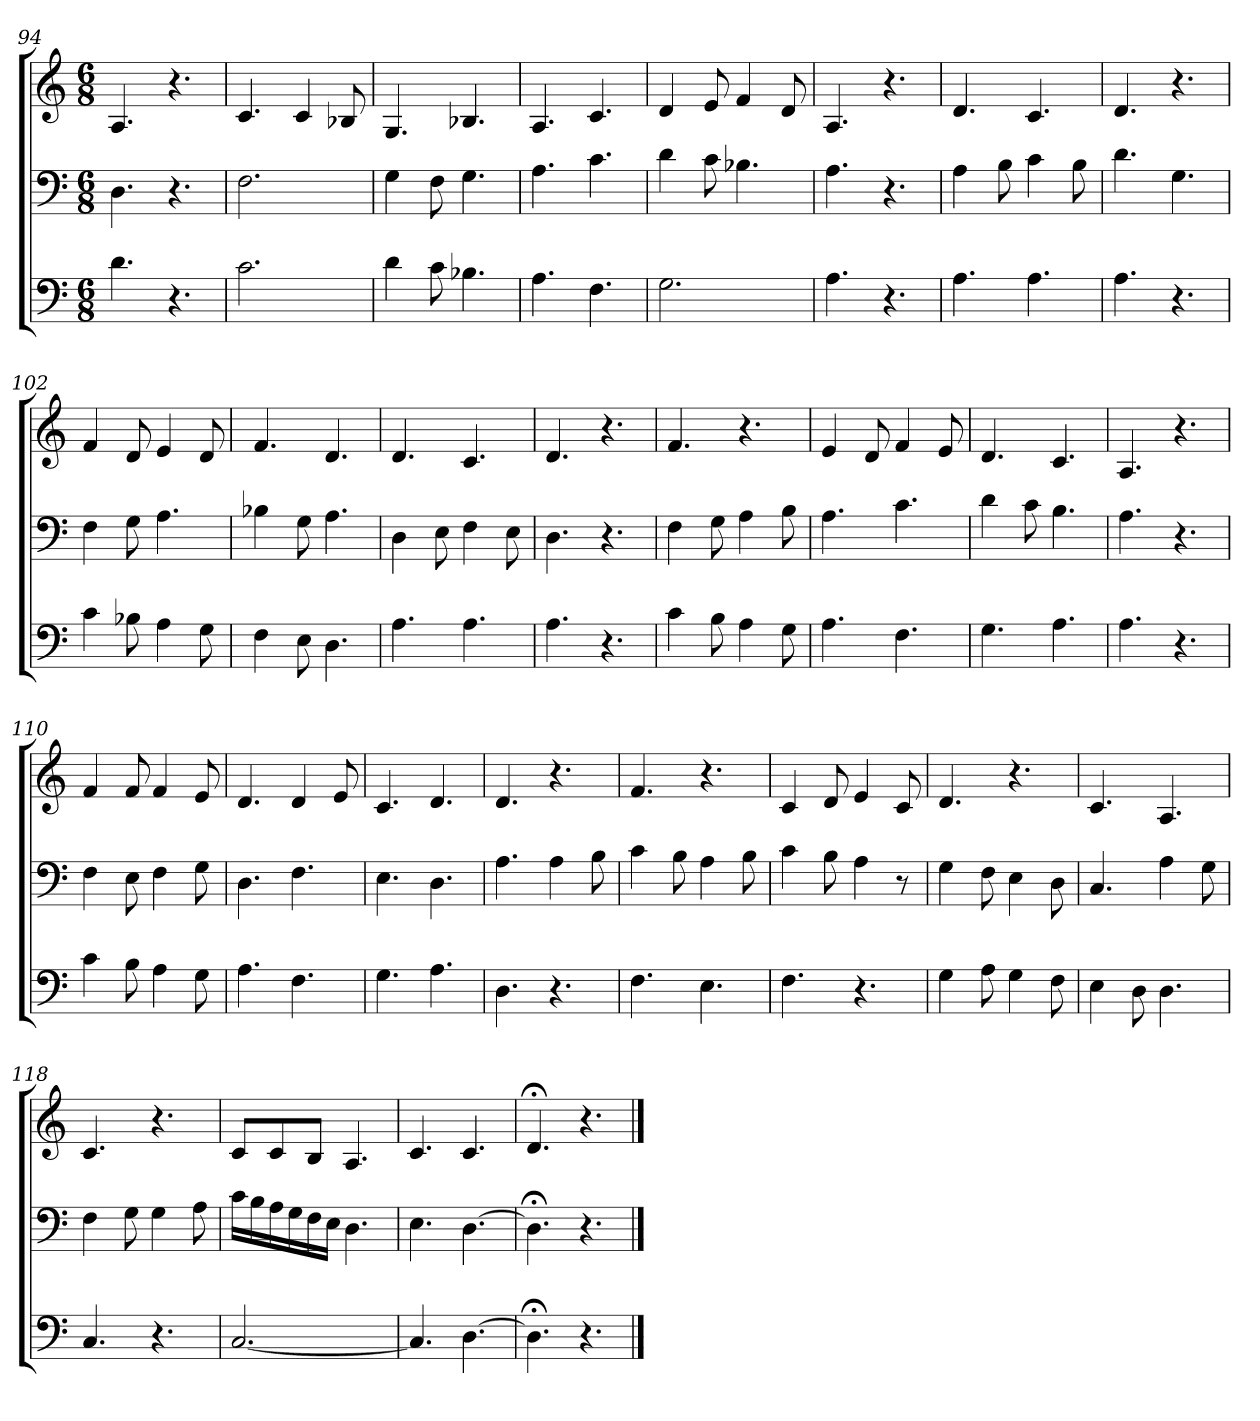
**kern	**kern	**kern
*part3	*part2	*part1
*staff3	*staff2	*staff1
*M6/8	*M6/8	*M6/8
=94	=94	=94
4.d	4.D	4.A
4.r	4.r	4.r
=95	=95	=95
2.c	2.F	4.c
.	.	4c
.	.	8B-X
=96	=96	=96
4d	4G	4.G
8c	8F	.
4.B-X	4.G	4.B-X
=97	=97	=97
4.A	4.A	4.A
4.F	4.c	4.c
=98	=98	=98
2.G	4d	4d
.	8c	8e
.	4.B-X	4f
.	.	8d
=99	=99	=99
4.A	4.A	4.A
4.r	4.r	4.r
=100	=100	=100
4.A	4A	4.d
.	8B	.
4.A	4c	4.c
.	8B	.
=101	=101	=101
4.A	4.d	4.d
4.r	4.G	4.r
=102	=102	=102
4c	4F	4f
8B-X	8G	8d
4A	4.A	4e
8G	.	8d
=103	=103	=103
4F	4B-X	4.f
8E	8G	.
4.D	4.A	4.d
=104	=104	=104
4.A	4D	4.d
.	8E	.
4.A	4F	4.c
.	8E	.
=105	=105	=105
4.A	4.D	4.d
4.r	4.r	4.r
=106	=106	=106
4c	4F	4.f
8B	8G	.
4A	4A	4.r
8G	8B	.
=107	=107	=107
4.A	4.A	4e
.	.	8d
4.F	4.c	4f
.	.	8e
=108	=108	=108
4.G	4d	4.d
.	8c	.
4.A	4.B	4.c
=109	=109	=109
4.A	4.A	4.A
4.r	4.r	4.r
=110	=110	=110
4c	4F	4f
8B	8E	8f
4A	4F	4f
8G	8G	8e
=111	=111	=111
4.A	4.D	4.d
4.F	4.F	4d
.	.	8e
=112	=112	=112
4.G	4.E	4.c
4.A	4.D	4.d
=113	=113	=113
4.D	4.A	4.d
4.r	4A	4.r
.	8B	.
=114	=114	=114
4.F	4c	4.f
.	8B	.
4.E	4A	4.r
.	8B	.
=115	=115	=115
4.F	4c	4c
.	8B	8d
4.r	4A	4e
.	8r	8c
=116	=116	=116
4G	4G	4.d
8A	8F	.
4G	4E	4.r
8F	8D	.
=117	=117	=117
4E	4.C	4.c
8D	.	.
4.D	4A	4.A
.	8G	.
=118	=118	=118
4.C	4F	4.c
.	8G	.
4.r	4G	4.r
.	8A	.
=119	=119	=119
[2.C	16cLL	8cL
.	16B	.
.	16A	8c
.	16G	.
.	16F	8BJ
.	16EJJ	.
.	4.D	4.A
=120	=120	=120
4.C]	4.E	4.c
[4.D	[4.D	4.c
=121	=121	=121
4.D;<]	4.D;<]	4.d;<
4.r	4.r	4.r
==	==	==
*-	*-	*-
